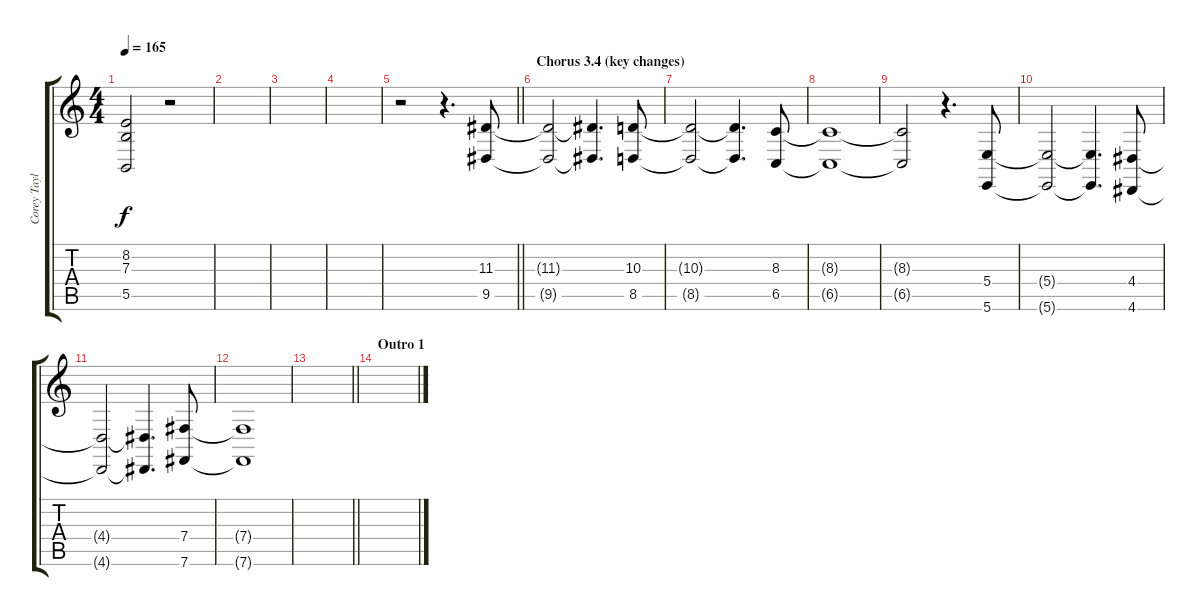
\track ("Corey Taylor (Background Vocals)" "Corey Tayl") {instrument choiraahs}
\staff {score tabs}
\tuning (Db5 Ab3 E3 B2 Gb2 B1) {hide}
\ts (4 4)
\tempo 165
\clef g2
\ks c
(8.2{t} 7.3{t} 5.5{t}).2{dy f} r.2 |
|
|
|
\barLineRight lightlight
r.2 r.4{d} (11.3 9.5).8 |
\section ("" "Chorus 3.4 (key changes)")
(11.3{t} 9.5{t}).2 (11.3{t} 9.5{t}).4{d} (10.3 8.5).8 |
(10.3{t} 8.5{t}).2 (10.3{t} 8.5{t}).4{d} (8.3 6.5).8 |
(8.3{t} 6.5{t}).1 |
(8.3{t} 6.5{t}).2 r.4{d} (5.4 5.6).8 |
(5.4{t} 5.6{t}).2 (5.4{t} 5.6{t}).4{d} (4.4 4.6).8 |
(4.4{t} 4.6{t}).2 (4.4{t} 4.6{t}).4{d} (7.4 7.6).8 |
(7.4{t} 7.6{t}).1 |
\barLineRight lightlight
|
\section ("" "Outro 1")
